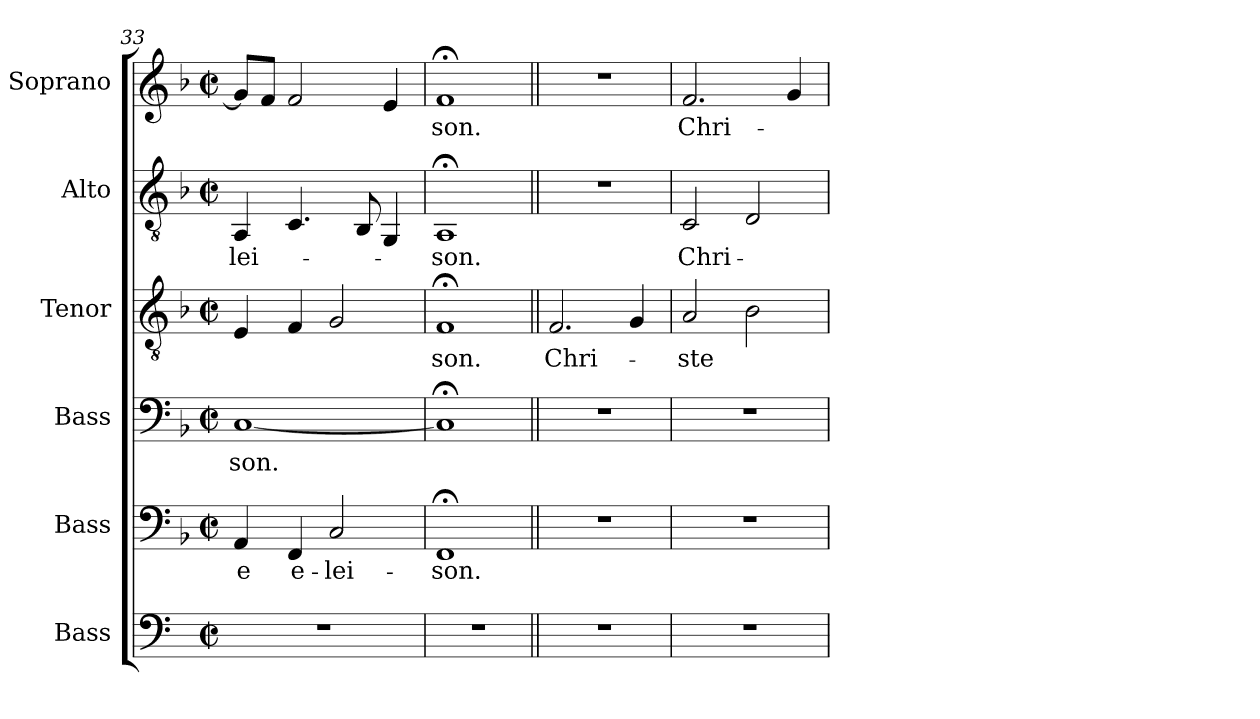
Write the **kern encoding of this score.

**kern	**kern	**text	**kern	**text	**kern	**text	**kern	**text	**kern	**text
*part6	*part5	*part5	*part4	*part4	*part3	*part3	*part2	*part2	*part1	*part1
*staff6	*staff5	*staff5	*staff4	*staff4	*staff3	*staff3	*staff2	*staff2	*staff1	*staff1
*I"Bass	*I"Bass	*	*I"Bass	*	*I"Tenor	*	*I"Alto	*	*I"Soprano	*
*I'B.	*I'B.	*	*I'B.	*	*I'T.	*	*I'A.	*	*I'S.	*
*clefF4	*clefF4	*	*clefF4	*	*clefGv2	*	*clefGv2	*	*clefG2	*
*	*	*	*	*	*ITrd7c12	*	*	*	*	*
*k[]	*k[b-]	*	*k[b-]	*	*k[b-]	*	*k[b-]	*	*k[b-]	*
*C:	*F:	*	*F:	*	*F:	*	*F:	*	*F:	*
*M2/2	*M2/2	*	*M2/2	*	*M2/2	*	*M2/2	*	*M2/2	*
*met(c|)	*met(c|)	*	*met(c|)	*	*met(c|)	*	*met(c|)	*	*met(c|)	*
=33	=33	=33	=33	=33	=33	=33	=33	=33	=33	=33
!	!	!LO:LY:b:color=#000000	!	!	!	!	!	!	!	!
!	!	!	!	!LO:LY:b:color=#000000	!	!	!	!	!	!
!	!	!	!	!	!	!	!	!LO:LY:b:color=#000000	!	!
1r	4AAi/	-e	[1Ci	-son.	4EEi/	.	4AAi/	-lei-	8gi/L]	.
.	.	.	.	.	.	.	.	.	8fi/J	.
!	!	!LO:LY:b:color=#000000	!	!	!	!	!	!	!	!
.	4FFi/	e-	.	.	4FFi/	.	4.Ci/	.	2fi/	.
!	!	!LO:LY:b:color=#000000	!	!	!	!	!	!	!	!
.	2Ci/	-lei-	.	.	2GGi/	.	.	.	.	.
.	.	.	.	.	.	.	8BB-i/	.	.	.
.	.	.	.	.	.	.	4GGi/	.	4ei/	.
=34	=34	=34	=34	=34	=34	=34	=34	=34	=34	=34
!	!	!LO:LY:b:color=#000000	!	!	!	!	!	!	!	!
!	!	!	!	!	!	!LO:LY:b:color=#000000	!	!	!	!
!	!	!	!	!	!	!	!	!LO:LY:b:color=#000000	!	!
!	!	!	!	!	!	!	!	!	!	!LO:LY:b:color=#000000
1r	1FF;i	-son.	1C;i]	.	1FF;i	-son.	1AA;i	-son.	1f;i	-son.
=35||	=35||	=35||	=35||	=35||	=35||	=35||	=35||	=35||	=35||	=35||
!	!	!	!	!	!	!LO:LY:b:color=#000000	!	!	!	!
1r	1r	.	1r	.	2.FFi/	Chri-	1r	.	1r	.
.	.	.	.	.	4GGi/	.	.	.	.	.
=36	=36	=36	=36	=36	=36	=36	=36	=36	=36	=36
!	!	!	!	!	!	!LO:LY:b:color=#000000	!	!	!	!
!	!	!	!	!	!	!	!	!LO:LY:b:color=#000000	!	!
!	!	!	!	!	!	!	!	!	!	!LO:LY:b:color=#000000
1r	1r	.	1r	.	2AAi/	-ste	2Ci/	Chri-	2.fi/	Chri-
.	.	.	.	.	2BB-i\	.	2Di/	.	.	.
.	.	.	.	.	.	.	.	.	4gi/	.
=	=	=	=	=	=	=	=	=	=	=
*-	*-	*-	*-	*-	*-	*-	*-	*-	*-	*-
